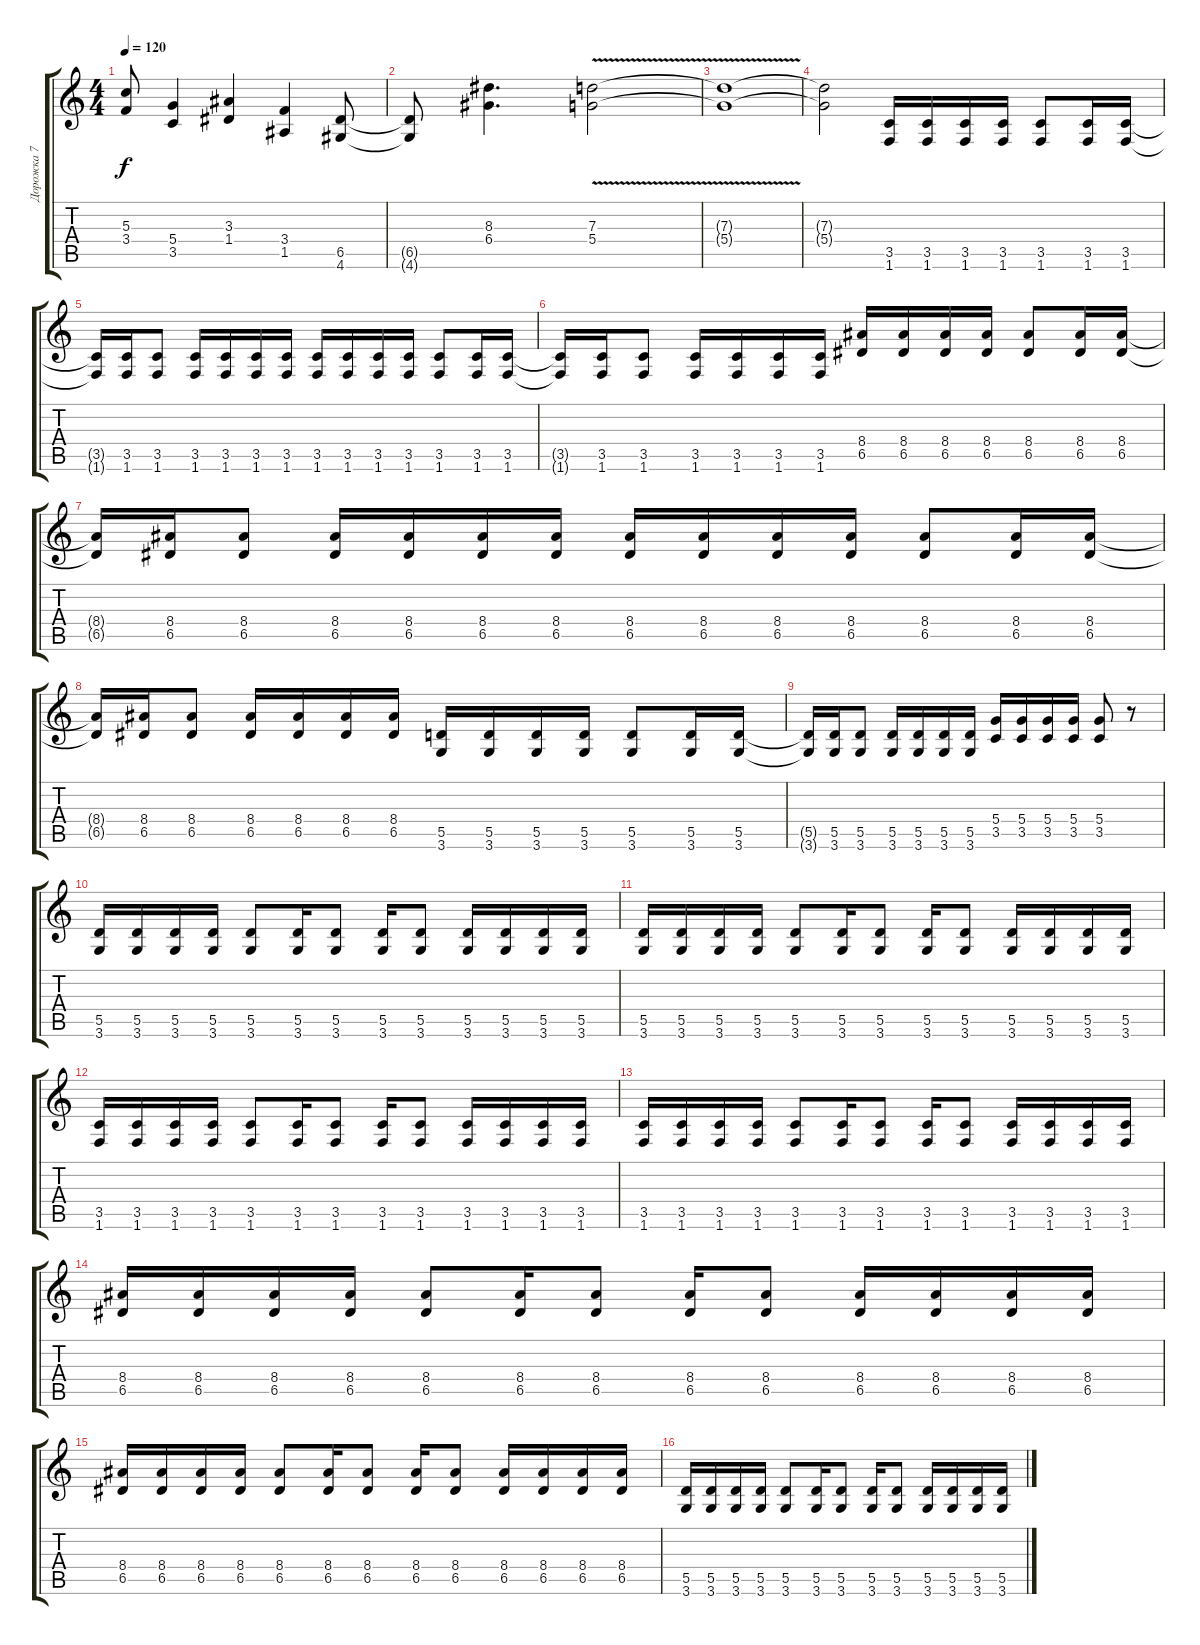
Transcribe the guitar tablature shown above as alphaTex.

\track ("Дорожка 7" "Дорожка 7") {instrument distortionguitar}
\staff {score tabs}
\tuning (E4 B3 G3 D3 A2 E2) {hide}
\ts (4 4)
\tempo 120
\clef g2
\ks c
(5.3{t} 3.4{t}).8{dy f} (5.4 3.5).4 (3.3 1.4).4 (3.4 1.5).4 (6.5 4.6).8 |
(6.5{t} 4.6{t}).8 (8.3 6.4).4{d} (7.3 5.4{v}).2 |
(7.3{t} 5.4{t}).1 |
(7.3{t} 5.4{t}).2 (3.5 1.6).16 (3.5 1.6).16 (3.5 1.6).16 (3.5 1.6).16 (3.5 1.6).8 (3.5 1.6).16 (3.5 1.6).16 |
(3.5{t} 1.6{t}).16 (3.5 1.6).16 (3.5 1.6).8 (3.5 1.6).16 (3.5 1.6).16 (3.5 1.6).16 (3.5 1.6).16 (3.5 1.6).16 (3.5 1.6).16 (3.5 1.6).16 (3.5 1.6).16 (3.5 1.6).8 (3.5 1.6).16 (3.5 1.6).16 |
(3.5{t} 1.6{t}).16 (3.5 1.6).16 (3.5 1.6).8 (3.5 1.6).16 (3.5 1.6).16 (3.5 1.6).16 (3.5 1.6).16 (8.4 6.5).16 (8.4 6.5).16 (8.4 6.5).16 (8.4 6.5).16 (8.4 6.5).8 (8.4 6.5).16 (8.4 6.5).16 |
(8.4{t} 6.5{t}).16 (8.4 6.5).16 (8.4 6.5).8 (8.4 6.5).16 (8.4 6.5).16 (8.4 6.5).16 (8.4 6.5).16 (8.4 6.5).16 (8.4 6.5).16 (8.4 6.5).16 (8.4 6.5).16 (8.4 6.5).8 (8.4 6.5).16 (8.4 6.5).16 |
(8.4{t} 6.5{t}).16 (8.4 6.5).16 (8.4 6.5).8 (8.4 6.5).16 (8.4 6.5).16 (8.4 6.5).16 (8.4 6.5).16 (5.5 3.6).16 (5.5 3.6).16 (5.5 3.6).16 (5.5 3.6).16 (5.5 3.6).8 (5.5 3.6).16 (5.5 3.6).16 |
(5.5{t} 3.6{t}).16 (5.5 3.6).16 (5.5 3.6).8 (5.5 3.6).16 (5.5 3.6).16 (5.5 3.6).16 (5.5 3.6).16 (5.4 3.5).16 (5.4 3.5).16 (5.4 3.5).16 (5.4 3.5).16 (5.4 3.5).8 r.8 |
(5.5 3.6).16 (5.5 3.6).16 (5.5 3.6).16 (5.5 3.6).16 (5.5 3.6).8 (5.5 3.6).16 (5.5 3.6).8 (5.5 3.6).16 (5.5 3.6).8 (5.5 3.6).16 (5.5 3.6).16 (5.5 3.6).16 (5.5 3.6).16 |
(5.5 3.6).16 (5.5 3.6).16 (5.5 3.6).16 (5.5 3.6).16 (5.5 3.6).8 (5.5 3.6).16 (5.5 3.6).8 (5.5 3.6).16 (5.5 3.6).8 (5.5 3.6).16 (5.5 3.6).16 (5.5 3.6).16 (5.5 3.6).16 |
(3.5 1.6).16 (3.5 1.6).16 (3.5 1.6).16 (3.5 1.6).16 (3.5 1.6).8 (3.5 1.6).16 (3.5 1.6).8 (3.5 1.6).16 (3.5 1.6).8 (3.5 1.6).16 (3.5 1.6).16 (3.5 1.6).16 (3.5 1.6).16 |
(3.5 1.6).16 (3.5 1.6).16 (3.5 1.6).16 (3.5 1.6).16 (3.5 1.6).8 (3.5 1.6).16 (3.5 1.6).8 (3.5 1.6).16 (3.5 1.6).8 (3.5 1.6).16 (3.5 1.6).16 (3.5 1.6).16 (3.5 1.6).16 |
(8.4 6.5).16 (8.4 6.5).16 (8.4 6.5).16 (8.4 6.5).16 (8.4 6.5).8 (8.4 6.5).16 (8.4 6.5).8 (8.4 6.5).16 (8.4 6.5).8 (8.4 6.5).16 (8.4 6.5).16 (8.4 6.5).16 (8.4 6.5).16 |
(8.4 6.5).16 (8.4 6.5).16 (8.4 6.5).16 (8.4 6.5).16 (8.4 6.5).8 (8.4 6.5).16 (8.4 6.5).8 (8.4 6.5).16 (8.4 6.5).8 (8.4 6.5).16 (8.4 6.5).16 (8.4 6.5).16 (8.4 6.5).16 |
(5.5 3.6).16 (5.5 3.6).16 (5.5 3.6).16 (5.5 3.6).16 (5.5 3.6).8 (5.5 3.6).16 (5.5 3.6).8 (5.5 3.6).16 (5.5 3.6).8 (5.5 3.6).16 (5.5 3.6).16 (5.5 3.6).16 (5.5 3.6).16
